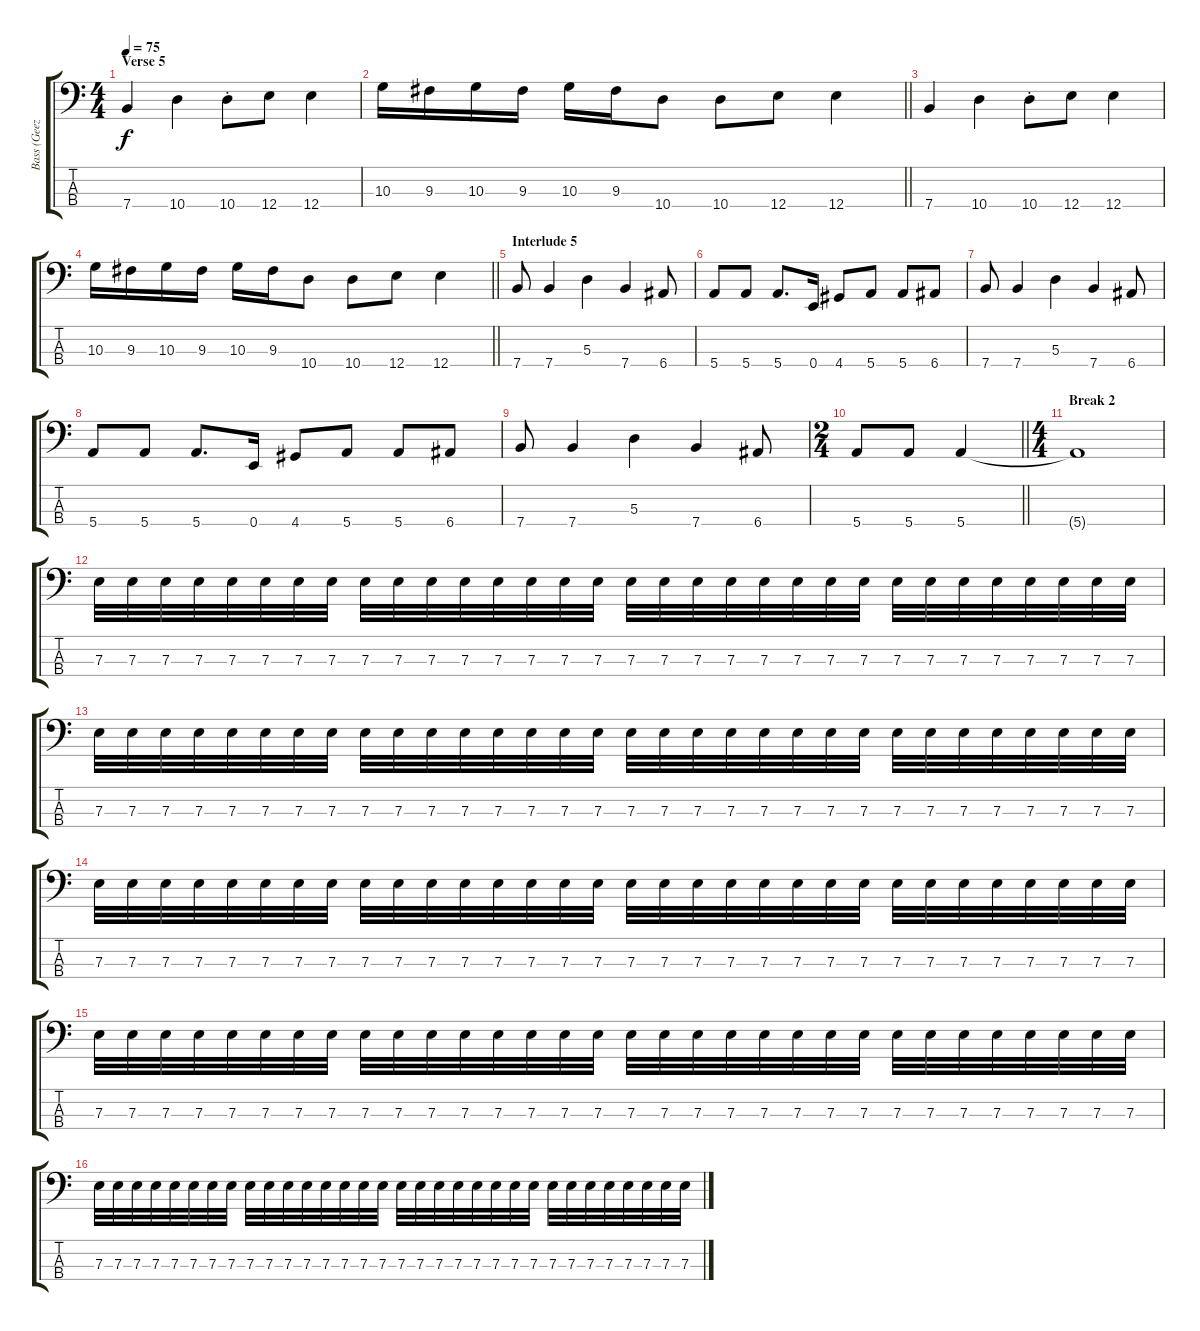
\track ("Bass (Geezer Butler)" "Bass (Geez") {instrument electricbasspick}
\staff {score tabs}
\tuning (G2 D2 A1 E1) {hide}
\ts (4 4)
\section ("" "Verse 5")
\tempo 75
\clef f4
\ks c
7.4.4{dy f} 10.4.4 10.4{st}.8 12.4.8 12.4.4 |
\barLineRight lightlight
10.3.16 9.3.16 10.3.16 9.3.16 10.3.16 9.3.16 10.4.8 10.4.8 12.4.8 12.4.4 |
7.4.4 10.4.4 10.4{st}.8 12.4.8 12.4.4 |
\barLineRight lightlight
10.3.16 9.3.16 10.3.16 9.3.16 10.3.16 9.3.16 10.4.8 10.4.8 12.4.8 12.4.4 |
\section ("" "Interlude 5")
7.4.8 7.4.4 5.3.4 7.4.4 6.4.8 |
5.4.8 5.4.8 5.4.8{d} 0.4.16 4.4.8 5.4.8 5.4.8 6.4.8 |
7.4.8 7.4.4 5.3.4 7.4.4 6.4.8 |
5.4.8 5.4.8 5.4.8{d} 0.4.16 4.4.8 5.4.8 5.4.8 6.4.8 |
7.4.8 7.4.4 5.3.4 7.4.4 6.4.8 |
\ts (2 4)
\barLineRight lightlight
5.4.8 5.4.8 5.4.4 |
\ts (4 4)
\section ("" "Break 2")
5.4{t}.1 |
7.3.32{volume 12} 7.3.32 7.3.32 7.3.32 7.3.32 7.3.32 7.3.32 7.3.32 7.3.32 7.3.32 7.3.32 7.3.32 7.3.32 7.3.32 7.3.32 7.3.32 7.3.32 7.3.32 7.3.32 7.3.32 7.3.32 7.3.32 7.3.32 7.3.32 7.3.32 7.3.32 7.3.32 7.3.32 7.3.32 7.3.32 7.3.32 7.3.32 |
7.3.32 7.3.32 7.3.32 7.3.32 7.3.32 7.3.32 7.3.32 7.3.32 7.3.32 7.3.32 7.3.32 7.3.32 7.3.32 7.3.32 7.3.32 7.3.32 7.3.32 7.3.32 7.3.32 7.3.32 7.3.32 7.3.32 7.3.32 7.3.32 7.3.32 7.3.32 7.3.32 7.3.32 7.3.32 7.3.32 7.3.32 7.3.32 |
7.3.32 7.3.32 7.3.32 7.3.32 7.3.32 7.3.32 7.3.32 7.3.32 7.3.32 7.3.32 7.3.32 7.3.32 7.3.32 7.3.32 7.3.32 7.3.32 7.3.32 7.3.32 7.3.32 7.3.32 7.3.32 7.3.32 7.3.32 7.3.32 7.3.32 7.3.32 7.3.32 7.3.32 7.3.32 7.3.32 7.3.32 7.3.32 |
7.3.32 7.3.32 7.3.32 7.3.32 7.3.32 7.3.32 7.3.32 7.3.32 7.3.32 7.3.32 7.3.32 7.3.32 7.3.32 7.3.32 7.3.32 7.3.32 7.3.32 7.3.32 7.3.32 7.3.32 7.3.32 7.3.32 7.3.32 7.3.32 7.3.32 7.3.32 7.3.32 7.3.32 7.3.32 7.3.32 7.3.32 7.3.32 |
7.3.32 7.3.32 7.3.32 7.3.32 7.3.32 7.3.32 7.3.32 7.3.32 7.3.32 7.3.32 7.3.32 7.3.32 7.3.32 7.3.32 7.3.32 7.3.32 7.3.32 7.3.32 7.3.32 7.3.32 7.3.32 7.3.32 7.3.32 7.3.32 7.3.32 7.3.32 7.3.32 7.3.32 7.3.32 7.3.32 7.3.32 7.3.32
